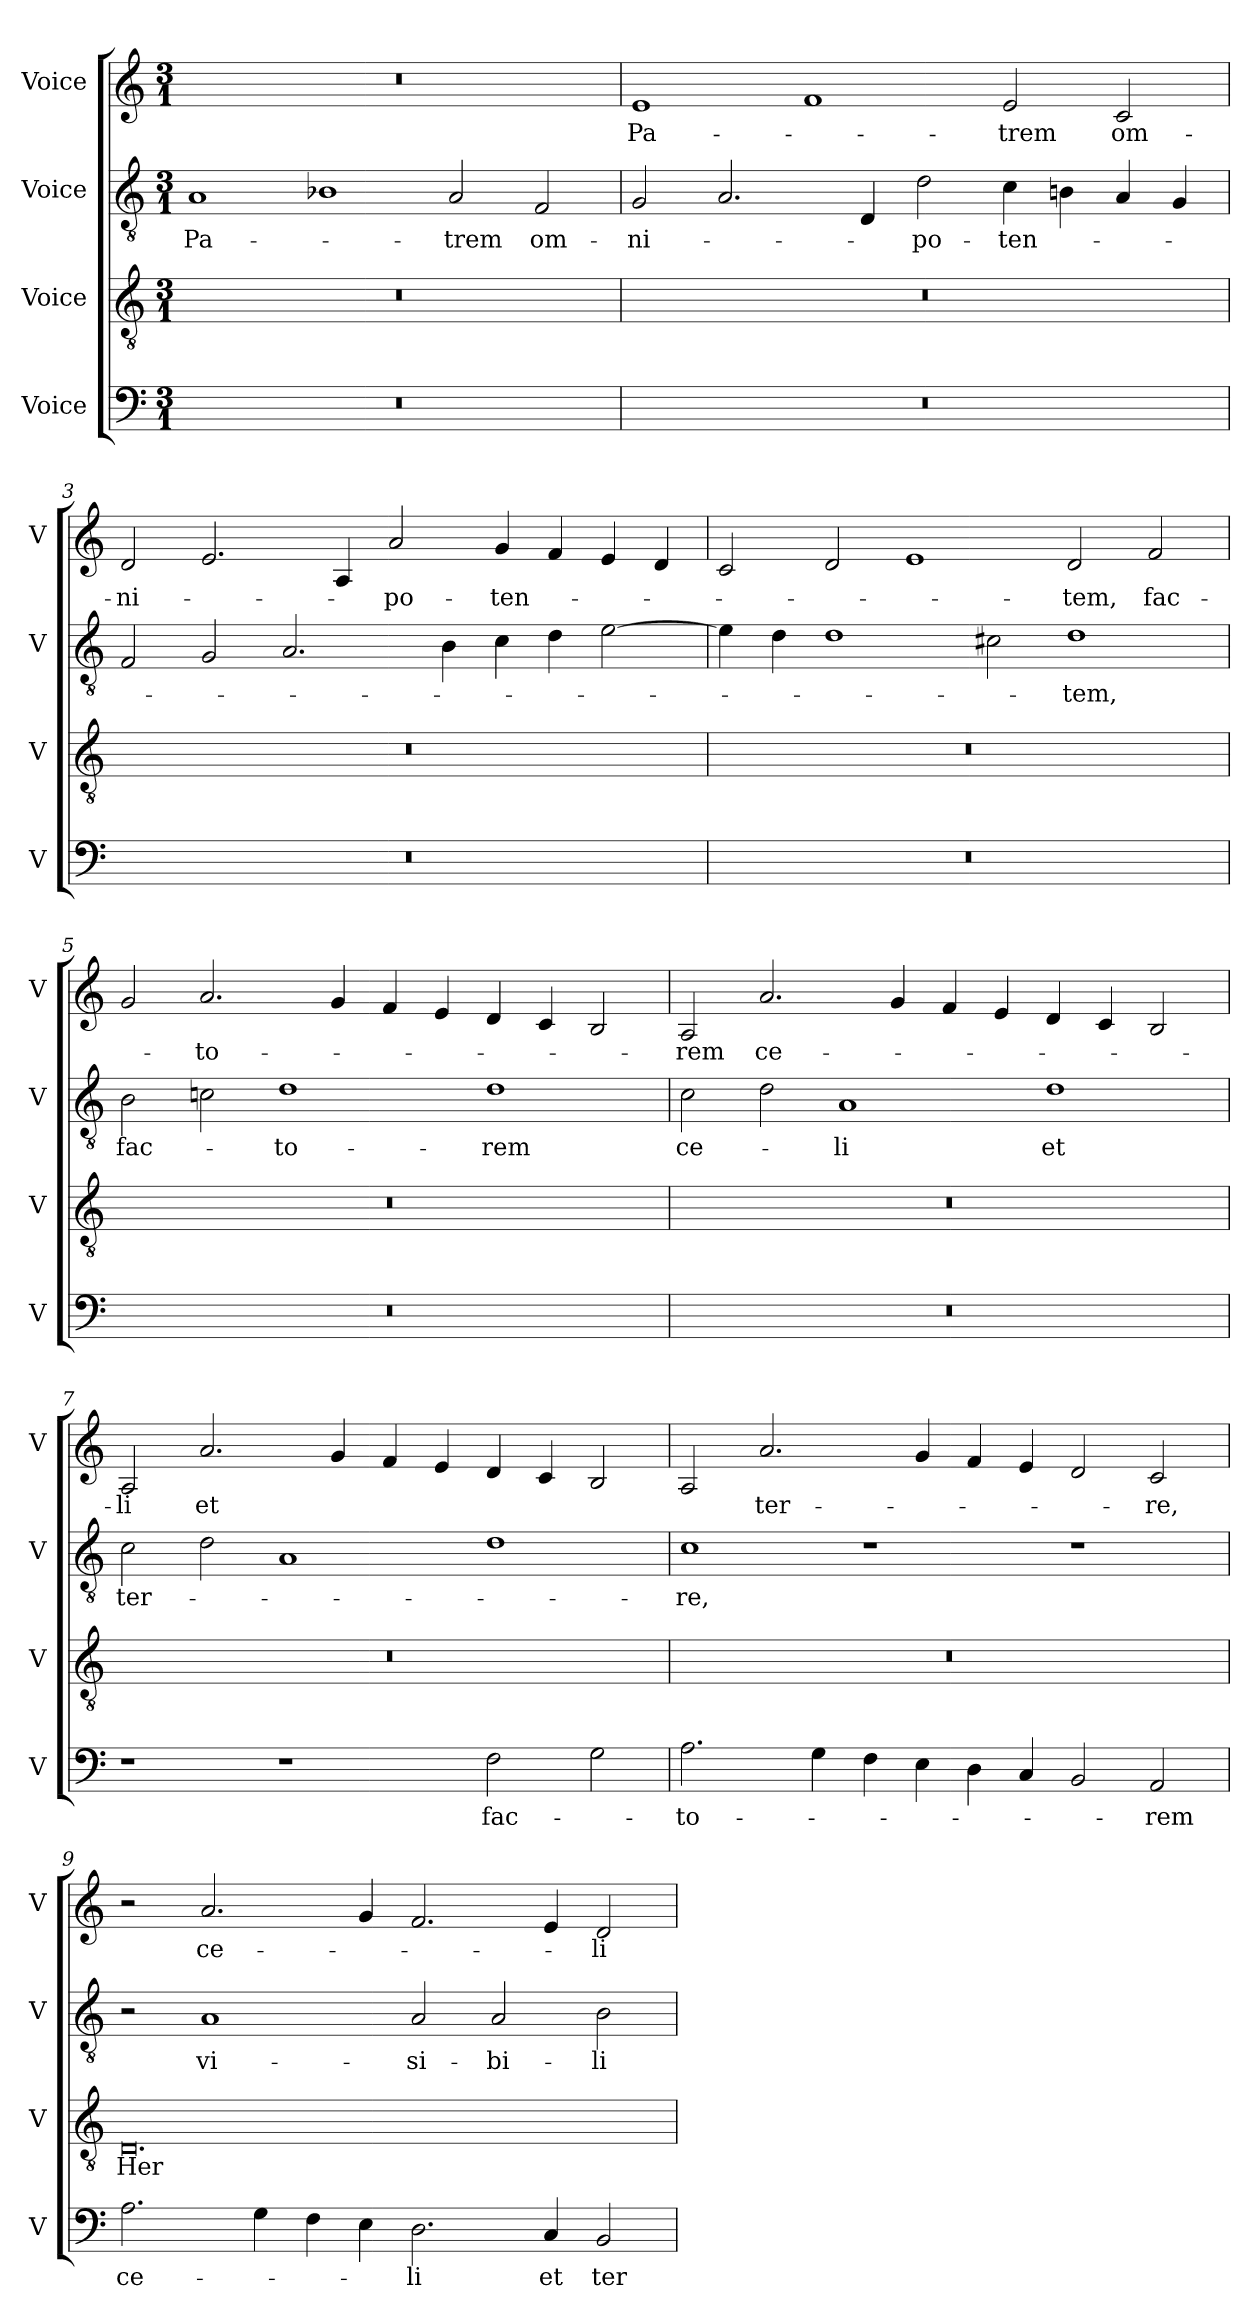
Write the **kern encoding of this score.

**kern	**text	**kern	**text	**kern	**text	**kern	**text
*part4	*part4	*part3	*part3	*part2	*part2	*part1	*part1
*staff4	*staff4	*staff3	*staff3	*staff2	*staff2	*staff1	*staff1
*I"Voice	*	*I"Voice	*	*I"Voice	*	*I"Voice	*
*I'V	*	*I'V	*	*I'V	*	*I'V	*
*clefF4	*	*clefGv2	*	*clefGv2	*	*clefG2	*
*k[]	*	*k[]	*	*k[]	*	*k[]	*
*M3/1	*	*M3/1	*	*M3/1	*	*M3/1	*
=1	=1	=1	=1	=1	=1	=1	=1
!	!	!	!	!	!LO:LY:b	!	!
0.r	.	0.r	.	1A	Pa-	0.r	.
.	.	.	.	1B-X	.	.	.
!	!	!	!	!	!LO:LY:b	!	!
.	.	.	.	2A/	-trem	.	.
!	!	!	!	!	!LO:LY:b	!	!
.	.	.	.	2F/	om-	.	.
=2	=2	=2	=2	=2	=2	=2	=2
!	!	!	!	!	!LO:LY:b	!	!LO:LY:b
0.r	.	0.r	.	2G/	-ni-	1e	Pa-
.	.	.	.	2.A/	.	.	.
.	.	.	.	.	.	1f	.
.	.	.	.	4D/	.	.	.
!	!	!	!	!	!LO:LY:b	!	!
.	.	.	.	2d\	-po-	.	.
!	!	!	!	!	!LO:LY:b	!	!LO:LY:b
.	.	.	.	4c\	-ten-	2e/	-trem
.	.	.	.	4Bn\	.	.	.
!	!	!	!	!	!	!	!LO:LY:b
.	.	.	.	4A/	.	2c/	om-
.	.	.	.	4G/	.	.	.
!!LO:LB:g=z
=3	=3	=3	=3	=3	=3	=3	=3
!	!	!	!	!	!	!	!LO:LY:b
0.r	.	0.r	.	2F/	.	2d/	-ni-
.	.	.	.	2G/	.	2.e/	.
.	.	.	.	2.A/	.	.	.
.	.	.	.	.	.	4A/	.
!	!	!	!	!	!	!	!LO:LY:b
.	.	.	.	.	.	2a/	-po-
.	.	.	.	4B\	.	.	.
!	!	!	!	!	!	!	!LO:LY:b
.	.	.	.	4c\	.	4g/	-ten-
.	.	.	.	4d\	.	4f/	.
.	.	.	.	[2e\	.	4e/	.
.	.	.	.	.	.	4d/	.
=4	=4	=4	=4	=4	=4	=4	=4
0.r	.	0.r	.	4e\]	.	2c/	.
.	.	.	.	4d\	.	.	.
.	.	.	.	1d	.	2d/	.
.	.	.	.	.	.	1e	.
.	.	.	.	2c#X\	.	.	.
!	!	!	!	!	!LO:LY:b	!	!LO:LY:b
.	.	.	.	1d	-tem,	2d/	-tem,
!	!	!	!	!	!	!	!LO:LY:b
.	.	.	.	.	.	2f/	fac-
!!LO:LB:g=z
=5	=5	=5	=5	=5	=5	=5	=5
!	!	!	!	!	!LO:LY:b	!	!
0.r	.	0.r	.	2B\	fac-	2g/	.
!	!	!	!	!	!	!	!LO:LY:b
.	.	.	.	2cn\	.	2.a/	-to-
!	!	!	!	!	!LO:LY:b	!	!
.	.	.	.	1d	-to-	.	.
.	.	.	.	.	.	4g/	.
.	.	.	.	.	.	4f/	.
.	.	.	.	.	.	4e/	.
!	!	!	!	!	!LO:LY:b	!	!
.	.	.	.	1d	-rem	4d/	.
.	.	.	.	.	.	4c/	.
.	.	.	.	.	.	2B/	.
=6	=6	=6	=6	=6	=6	=6	=6
!	!	!	!	!	!LO:LY:b	!	!LO:LY:b
0.r	.	0.r	.	2c\	ce-	2A/	-rem
!	!	!	!	!	!	!	!LO:LY:b
.	.	.	.	2d\	.	2.a/	ce-
!	!	!	!	!	!LO:LY:b	!	!
.	.	.	.	1A	-li	.	.
.	.	.	.	.	.	4g/	.
.	.	.	.	.	.	4f/	.
.	.	.	.	.	.	4e/	.
!	!	!	!	!	!LO:LY:b	!	!
.	.	.	.	1d	et	4d/	.
.	.	.	.	.	.	4c/	.
.	.	.	.	.	.	2B/	.
!!LO:PB:g=z
=7	=7	=7	=7	=7	=7	=7	=7
!	!	!	!	!	!LO:LY:b	!	!LO:LY:b
1r	.	0.r	.	2c\	ter-	2A/	-li
!	!	!	!	!	!	!	!LO:LY:b
.	.	.	.	2d\	.	2.a/	et
1r	.	.	.	1A	.	.	.
.	.	.	.	.	.	4g/	.
.	.	.	.	.	.	4f/	.
.	.	.	.	.	.	4e/	.
!	!LO:LY:b	!	!	!	!	!	!
2F\	fac-	.	.	1d	.	4d/	.
.	.	.	.	.	.	4c/	.
2G\	.	.	.	.	.	2B/	.
=8	=8	=8	=8	=8	=8	=8	=8
!	!LO:LY:b	!	!	!	!LO:LY:b	!	!
2.A\	-to-	0.r	.	1c	-re,	2A/	.
!	!	!	!	!	!	!	!LO:LY:b
.	.	.	.	.	.	2.a/	ter-
4G\	.	.	.	.	.	.	.
4F\	.	.	.	1r	.	.	.
4E\	.	.	.	.	.	4g/	.
4D\	.	.	.	.	.	4f/	.
4C/	.	.	.	.	.	4e/	.
2BB/	.	.	.	1r	.	2d/	.
!	!LO:LY:b	!	!	!	!	!	!LO:LY:b
2AA/	-rem	.	.	.	.	2c/	-re,
!!LO:LB:g=z
=9	=9	=9	=9	=9	=9	=9	=9
!	!LO:LY:b	!	!LO:LY:b	!	!	!	!
2.A\	ce-	0.D	Her-	2r	.	2r	.
!	!	!	!	!	!LO:LY:b	!	!LO:LY:b
.	.	.	.	1A	vi-	2.a/	ce-
4G\	.	.	.	.	.	.	.
4F\	.	.	.	.	.	.	.
4E\	.	.	.	.	.	4g/	.
!	!LO:LY:b	!	!	!	!LO:LY:b	!	!
2.D\	-li	.	.	2A/	-si-	2.f/	.
!	!	!	!	!	!LO:LY:b	!	!
.	.	.	.	2A/	-bi-	.	.
!	!LO:LY:b	!	!	!	!	!	!
4C/	et	.	.	.	.	4e/	.
!	!LO:LY:b	!	!	!	!LO:LY:b	!	!LO:LY:b
2BB/	ter-	.	.	2B\	-li-	2d/	-li
=	=	=	=	=	=	=	=
*-	*-	*-	*-	*-	*-	*-	*-
